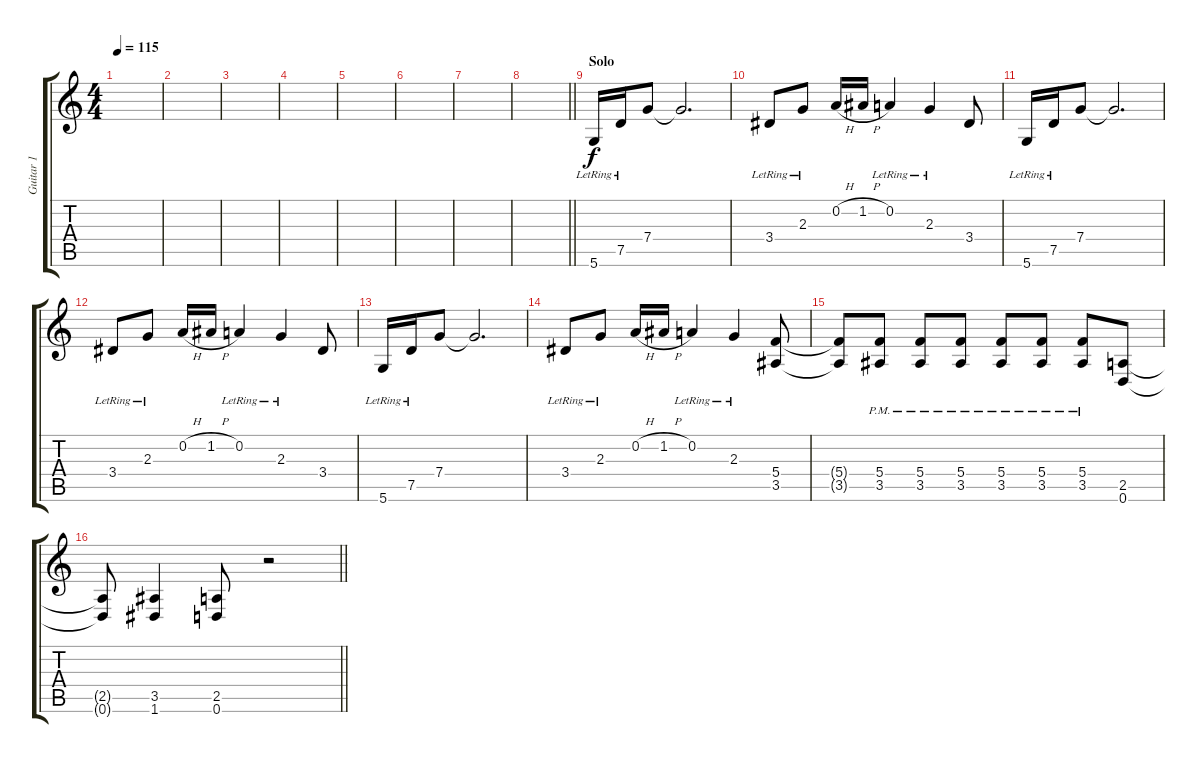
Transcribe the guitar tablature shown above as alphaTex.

\track ("Guitar 1" "Guitar 1") {instrument distortionguitar}
\staff {score tabs}
\tuning (D4 A3 F3 C3 G2 D2) {hide}
\ts (4 4)
\tempo 115
\clef g2
\ks c
|
|
|
|
|
|
|
\barLineRight lightlight
|
\section ("" "Solo")
5.6{lr}.16{instrument electricguitarclean} 7.5{lr}.16 7.4.8 7.4{t}.2{d} |
3.4{lr}.8{instrument electricguitarclean} 2.3{lr}.8 0.2{h}.16 1.2{h}.16 0.2{lr}.4 2.3{lr}.4 3.4.8 |
5.6{lr}.16 7.5{lr}.16 7.4.8 7.4{t}.2{d} |
3.4{lr}.8 2.3{lr}.8 0.2{h}.16 1.2{h}.16 0.2{lr}.4 2.3{lr}.4 3.4.8 |
5.6{lr}.16 7.5{lr}.16 7.4.8 7.4{t}.2{d} |
3.4{lr}.8 2.3{lr}.8 0.2{h}.16 1.2{h}.16 0.2{lr}.4 2.3{lr}.4 (5.4 3.5).8{instrument distortionguitar} |
(5.4{t} 3.5{t}).8 (5.4{pm} 3.5{pm}).8 (5.4{pm} 3.5{pm}).8 (5.4{pm} 3.5{pm}).8 (5.4{pm} 3.5{pm}).8 (5.4{pm} 3.5{pm}).8 (5.4{pm} 3.5{pm}).8 (2.5 0.6).8 |
\barLineRight lightlight
(2.5{t} 0.6{t}).8 (3.5 1.6).4 (2.5 0.6).8 r.2
